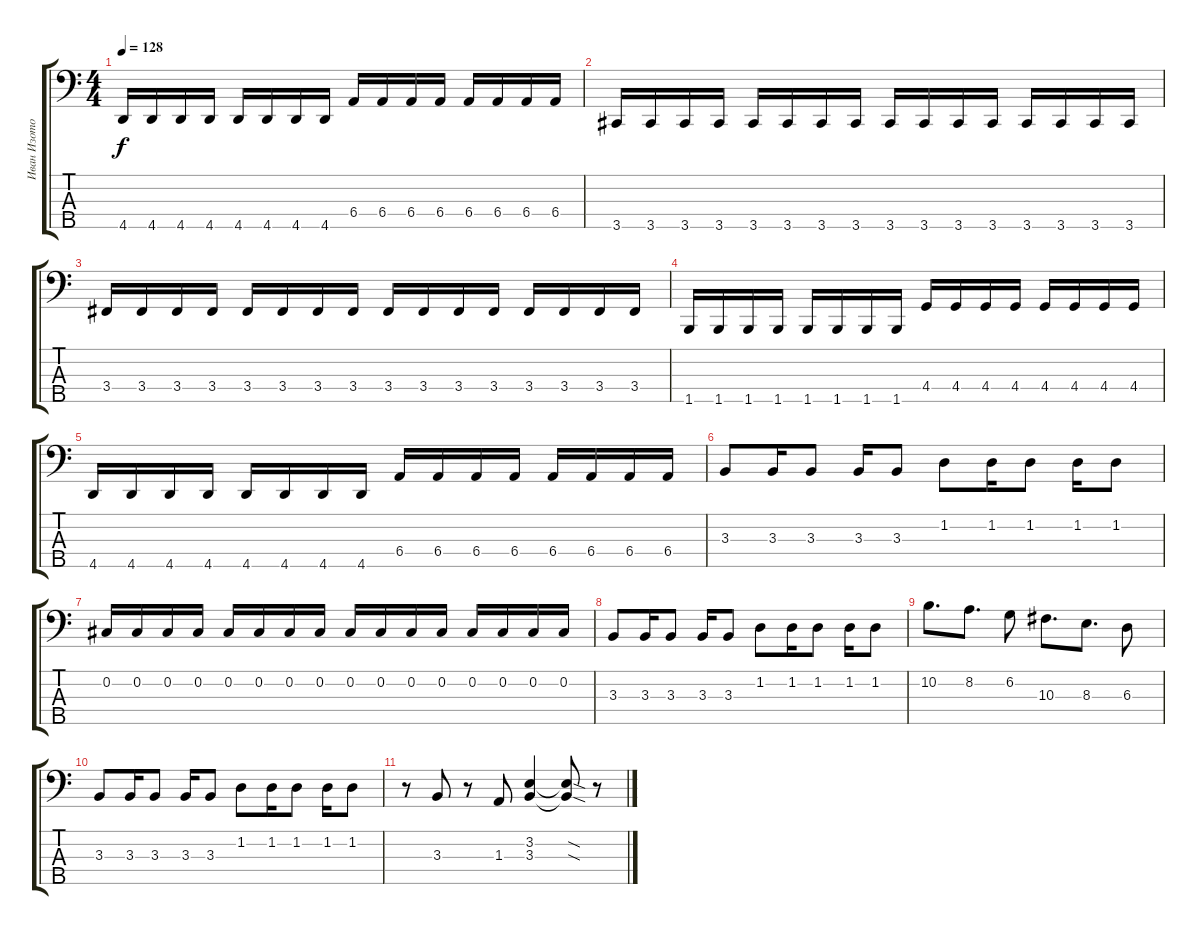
\track ("Иван Изотов" "Иван Изото") {instrument electricbassfinger}
\staff {score tabs}
\tuning (Gb2 Db2 Ab1 Eb1 Bb0) {hide}
\ts (4 4)
\tempo 128
\clef f4
\ks c
4.5.16{dy f} 4.5.16 4.5.16 4.5.16 4.5.16 4.5.16 4.5.16 4.5.16 6.4.16 6.4.16 6.4.16 6.4.16 6.4.16 6.4.16 6.4.16 6.4.16 |
3.5.16 3.5.16 3.5.16 3.5.16 3.5.16 3.5.16 3.5.16 3.5.16 3.5.16 3.5.16 3.5.16 3.5.16 3.5.16 3.5.16 3.5.16 3.5.16 |
3.4.16 3.4.16 3.4.16 3.4.16 3.4.16 3.4.16 3.4.16 3.4.16 3.4.16 3.4.16 3.4.16 3.4.16 3.4.16 3.4.16 3.4.16 3.4.16 |
1.5.16 1.5.16 1.5.16 1.5.16 1.5.16 1.5.16 1.5.16 1.5.16 4.4.16 4.4.16 4.4.16 4.4.16 4.4.16 4.4.16 4.4.16 4.4.16 |
4.5.16 4.5.16 4.5.16 4.5.16 4.5.16 4.5.16 4.5.16 4.5.16 6.4.16 6.4.16 6.4.16 6.4.16 6.4.16 6.4.16 6.4.16 6.4.16 |
3.3.8 3.3.16 3.3.8 3.3.16 3.3.8 1.2.8 1.2.16 1.2.8 1.2.16 1.2.8 |
0.2.16 0.2.16 0.2.16 0.2.16 0.2.16 0.2.16 0.2.16 0.2.16 0.2.16 0.2.16 0.2.16 0.2.16 0.2.16 0.2.16 0.2.16 0.2.16 |
3.3.8 3.3.16 3.3.8 3.3.16 3.3.8 1.2.8 1.2.16 1.2.8 1.2.16 1.2.8 |
10.2.8{d} 8.2.8{d} 6.2.8 10.3.8{d} 8.3.8{d} 6.3.8 |
3.3.8 3.3.16 3.3.8 3.3.16 3.3.8 1.2.8 1.2.16 1.2.8 1.2.16 1.2.8 |
r.8 3.3.8 r.8 1.3.8 (3.2 3.3).4 (3.2{sod t} 3.3{sod t}).8 r.8
